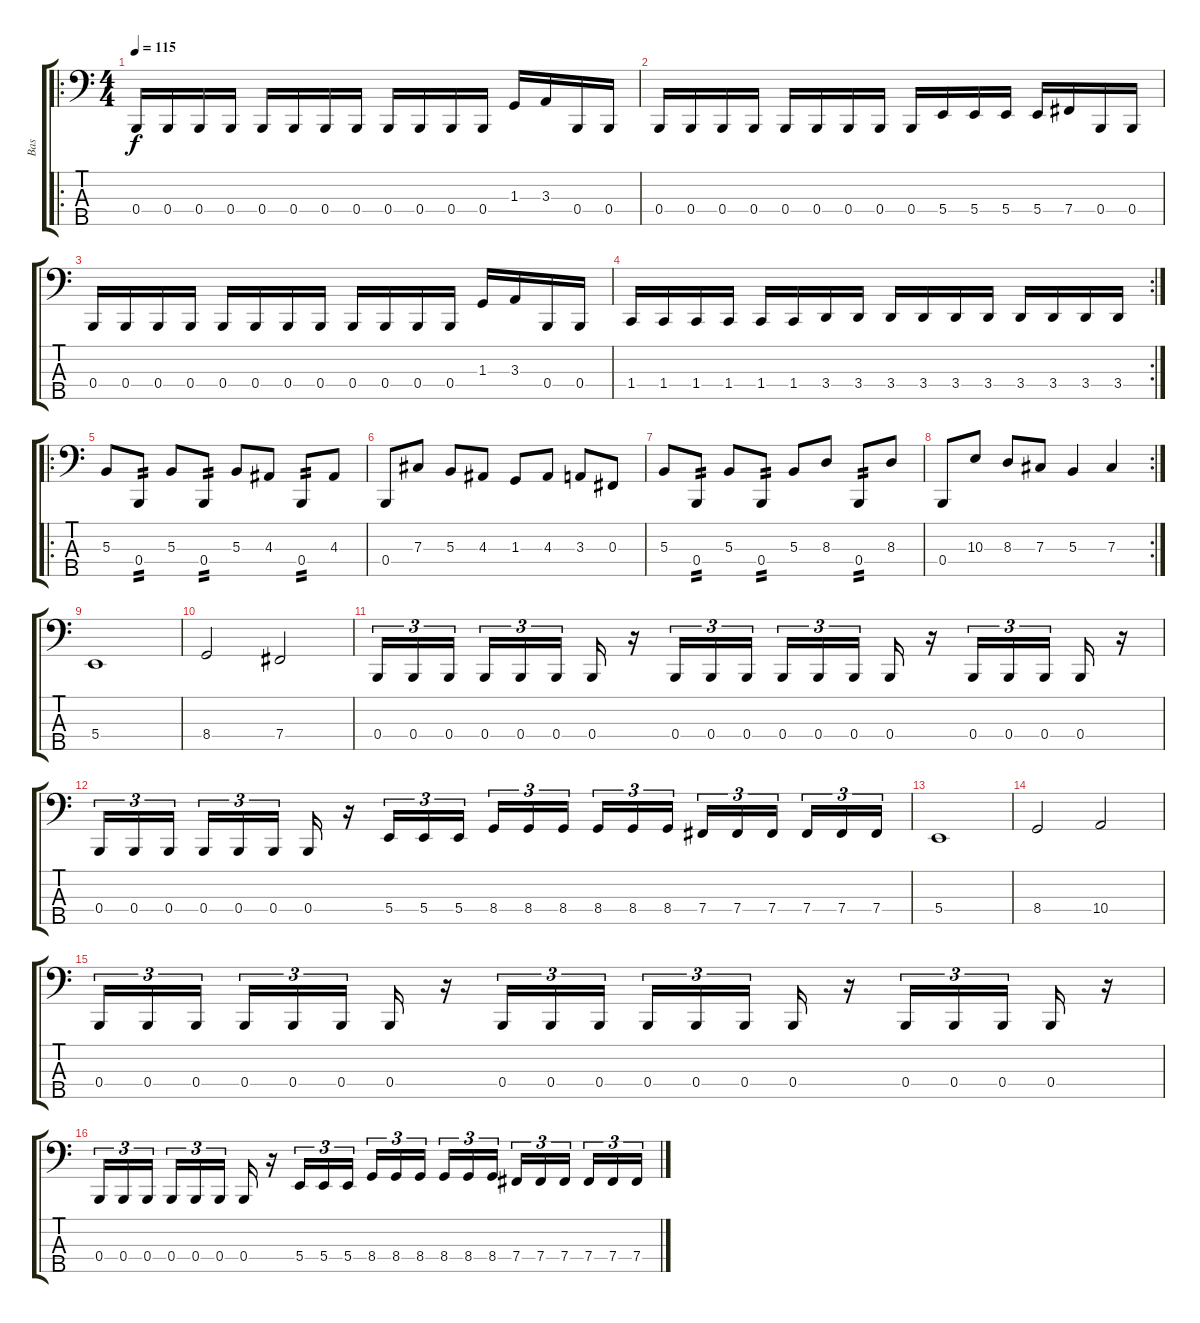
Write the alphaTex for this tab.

\track ("Bas" "Bas") {instrument electricbassfinger}
\staff {score tabs}
\tuning (E2 B1 Gb1 B0 Ab0) {hide}
\ro
\ts (4 4)
\tempo 115
\clef f4
\ks c
0.4.16{dy f} 0.4.16 0.4.16 0.4.16 0.4.16 0.4.16 0.4.16 0.4.16 0.4.16 0.4.16 0.4.16 0.4.16 1.3.16 3.3.16 0.4.16 0.4.16 |
0.4.16 0.4.16 0.4.16 0.4.16 0.4.16 0.4.16 0.4.16 0.4.16 0.4.16 5.4.16 5.4.16 5.4.16 5.4.16 7.4.16 0.4.16 0.4.16 |
0.4.16 0.4.16 0.4.16 0.4.16 0.4.16 0.4.16 0.4.16 0.4.16 0.4.16 0.4.16 0.4.16 0.4.16 1.3.16 3.3.16 0.4.16 0.4.16 |
\rc 2
1.4.16 1.4.16 1.4.16 1.4.16 1.4.16 1.4.16 3.4.16 3.4.16 3.4.16 3.4.16 3.4.16 3.4.16 3.4.16 3.4.16 3.4.16 3.4.16 |
\ro
5.3.8 0.4.8{tp 2} 5.3.8 0.4.8{tp 2} 5.3.8 4.3.8 0.4.8{tp 2} 4.3.8 |
0.4.8 7.3.8 5.3.8 4.3.8 1.3.8 4.3.8 3.3.8 0.3.8 |
5.3.8 0.4.8{tp 2} 5.3.8 0.4.8{tp 2} 5.3.8 8.3.8 0.4.8{tp 2} 8.3.8 |
\rc 2
0.4.8 10.3.8 8.3.8 7.3.8 5.3.4 7.3.4 |
5.4.1 |
8.4.2 7.4.2 |
0.4.16{tu (3 2)} 0.4.16{tu (3 2)} 0.4.16{tu (3 2) beam splitsecondary} 0.4.16{tu (3 2)} 0.4.16{tu (3 2)} 0.4.16{tu (3 2)} 0.4.16 r.16 0.4.16{tu (3 2)} 0.4.16{tu (3 2)} 0.4.16{tu (3 2)} 0.4.16{tu (3 2)} 0.4.16{tu (3 2)} 0.4.16{tu (3 2) beam splitsecondary} 0.4.16 r.16 0.4.16{tu (3 2)} 0.4.16{tu (3 2)} 0.4.16{tu (3 2) beam splitsecondary} 0.4.16 r.16 |
0.4.16{tu (3 2)} 0.4.16{tu (3 2)} 0.4.16{tu (3 2) beam splitsecondary} 0.4.16{tu (3 2)} 0.4.16{tu (3 2)} 0.4.16{tu (3 2)} 0.4.16 r.16 5.4.16{tu (3 2)} 5.4.16{tu (3 2)} 5.4.16{tu (3 2)} 8.4.16{tu (3 2)} 8.4.16{tu (3 2)} 8.4.16{tu (3 2) beam splitsecondary} 8.4.16{tu (3 2)} 8.4.16{tu (3 2)} 8.4.16{tu (3 2)} 7.4.16{tu (3 2)} 7.4.16{tu (3 2)} 7.4.16{tu (3 2) beam splitsecondary} 7.4.16{tu (3 2)} 7.4.16{tu (3 2)} 7.4.16{tu (3 2)} |
5.4.1 |
8.4.2 10.4.2 |
0.4.16{tu (3 2)} 0.4.16{tu (3 2)} 0.4.16{tu (3 2) beam splitsecondary} 0.4.16{tu (3 2)} 0.4.16{tu (3 2)} 0.4.16{tu (3 2)} 0.4.16 r.16 0.4.16{tu (3 2)} 0.4.16{tu (3 2)} 0.4.16{tu (3 2)} 0.4.16{tu (3 2)} 0.4.16{tu (3 2)} 0.4.16{tu (3 2) beam splitsecondary} 0.4.16 r.16 0.4.16{tu (3 2)} 0.4.16{tu (3 2)} 0.4.16{tu (3 2) beam splitsecondary} 0.4.16 r.16 |
0.4.16{tu (3 2)} 0.4.16{tu (3 2)} 0.4.16{tu (3 2) beam splitsecondary} 0.4.16{tu (3 2)} 0.4.16{tu (3 2)} 0.4.16{tu (3 2)} 0.4.16 r.16 5.4.16{tu (3 2)} 5.4.16{tu (3 2)} 5.4.16{tu (3 2)} 8.4.16{tu (3 2)} 8.4.16{tu (3 2)} 8.4.16{tu (3 2) beam splitsecondary} 8.4.16{tu (3 2)} 8.4.16{tu (3 2)} 8.4.16{tu (3 2)} 7.4.16{tu (3 2)} 7.4.16{tu (3 2)} 7.4.16{tu (3 2) beam splitsecondary} 7.4.16{tu (3 2)} 7.4.16{tu (3 2)} 7.4.16{tu (3 2)}
